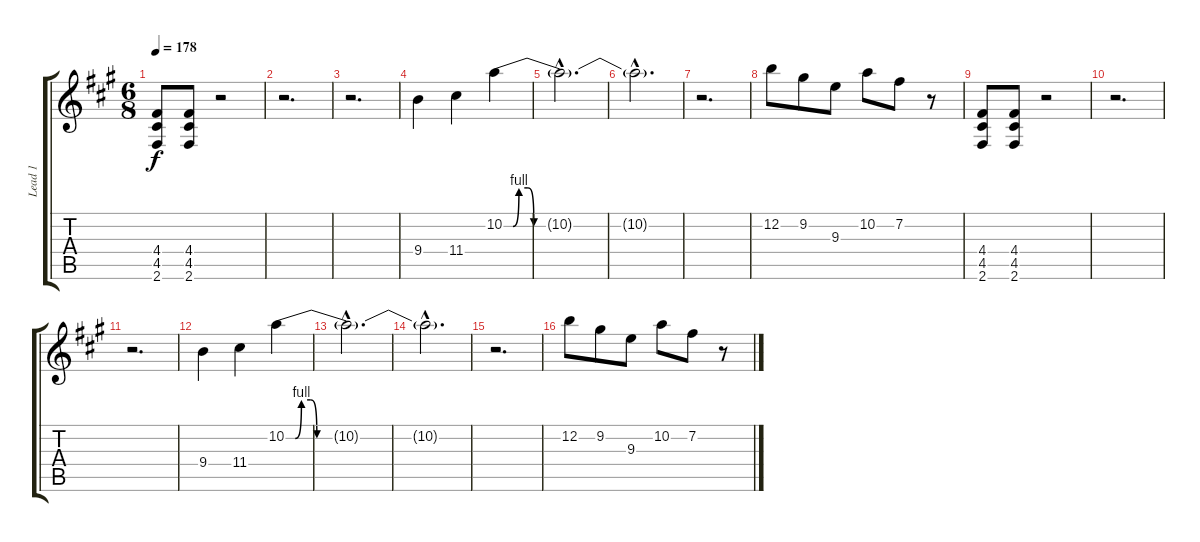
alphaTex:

\track ("Lead 1" "Lead 1") {instrument distortionguitar}
\staff {score tabs}
\tuning (E4 B3 G3 D3 A2 E2) {hide}
\ts (6 8)
\tempo 178
\clef g2
\ks a
(4.4 4.5 2.6).8{dy f} (4.4 4.5 2.6).8 r.2 |
r.2{d} |
r.2{d} |
9.4.4 11.4.4 10.2{be (custom 0 0 3 0 5 4 8 4 10 0 20 0 30 0 45 0 60 0)}.4 |
10.2{hac t}.2{d} |
10.2{hac t}.2{d} |
r.2{d} |
12.2.8 9.2.8 9.3.8 10.2.8 7.2.8 r.8 |
(4.4 4.5 2.6).8 (4.4 4.5 2.6).8 r.2 |
r.2{d} |
r.2{d} |
9.4.4 11.4.4 10.2{be (custom 0 0 3 0 5 4 8 4 10 0 20 0 30 0 45 0 60 0)}.4 |
10.2{hac t}.2{d} |
10.2{hac t}.2{d} |
r.2{d} |
12.2.8 9.2.8 9.3.8 10.2.8 7.2.8 r.8
